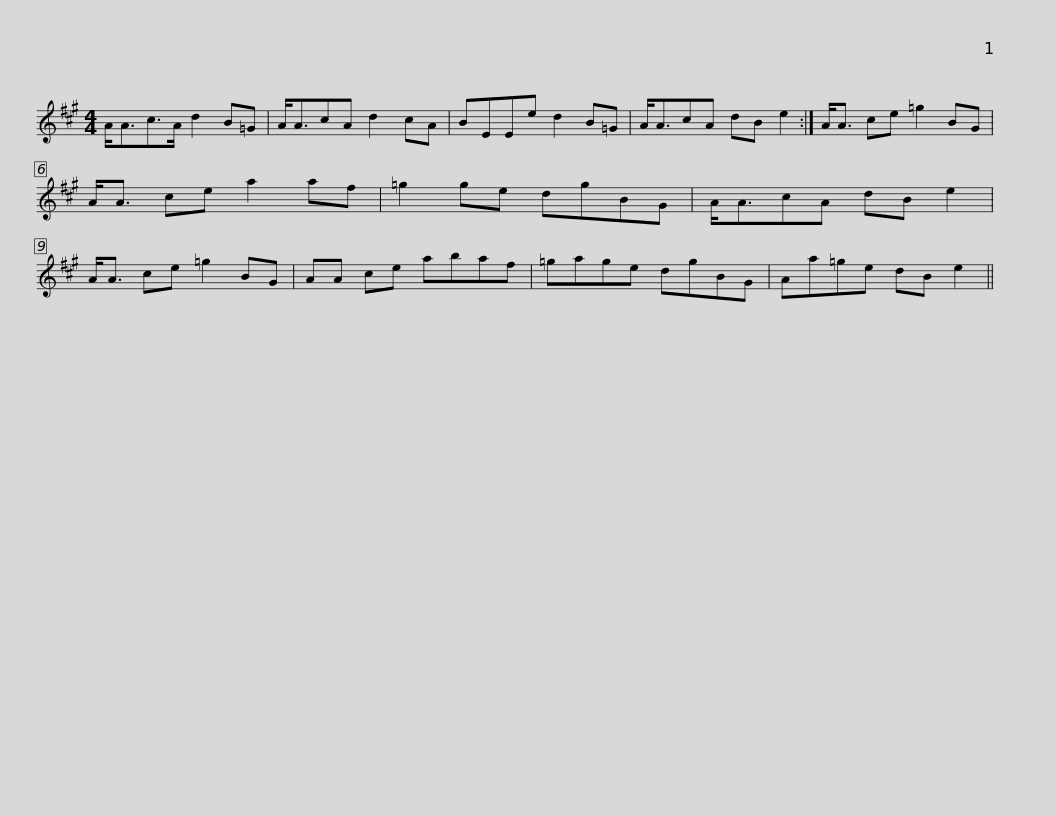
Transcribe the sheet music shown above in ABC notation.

X:1
L:1/8
M:4/4
I:linebreak $
K:A
V:1 treble
V:1
 A<Ac>A d2 B=G | A<AcA d2 cA | BEEe d2 B=G | A<AcA dB e2 :| A<A ce =g2 BG |$ %5
 A<A ce a2 af | =g2 ge dgBG | A<AcA dB e2 | A<A ce =g2 BG | AA ce abaf |$ %10
 =gage dgBG | Aa=ge dB e2 || %12
